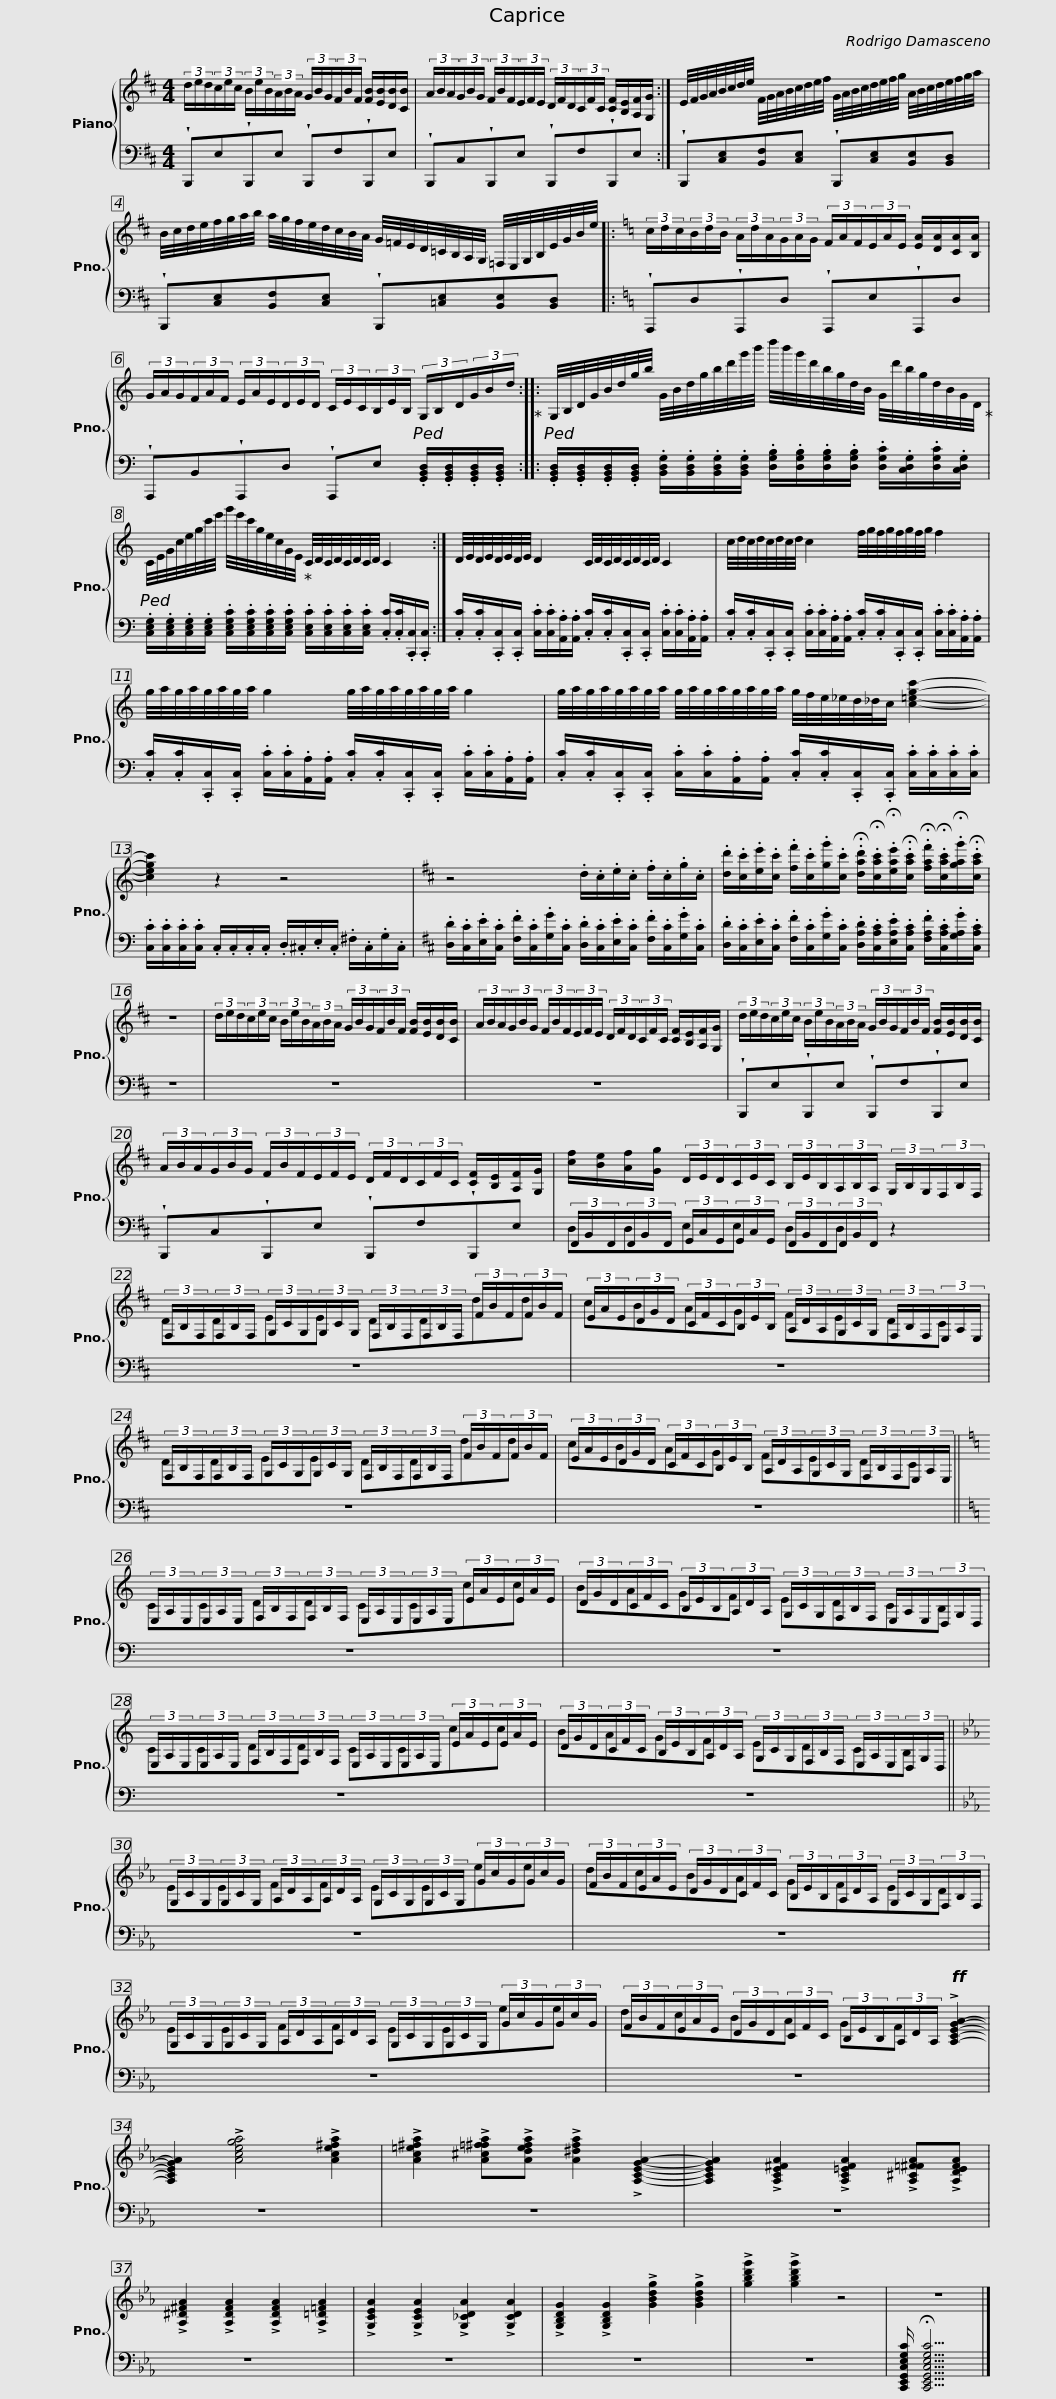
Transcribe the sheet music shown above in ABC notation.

X:1
%%score { ( 1 4 ) | ( 2 3 ) }
L:1/8
M:4/4
I:linebreak $
K:D
V:1 treble
V:4 treble
V:2 bass
V:3 bass
V:1
 (3d/e/d/(3c/e/c/ (3B/e/B/(3A/B/A/ (3G/B/G/(3F/B/F/ [FB]/[EB]/[DB]/[CB]/ | (3A/B/A/(3G/B/G/ (3F/B/F/(3E/F/E/ (3D/F/D/(3C/F/C/ [CF]/[B,E]/[A,F]/[G,G]/ :|$ E/4F/4G/4A/4B/4c/4d/4e/4 F/4G/4A/4B/4c/4d/4e/4f/4 G/4A/4B/4c/4d/4e/4f/4g/4 A/4B/4c/4d/4e/4f/4g/4a/4 |$ B/4c/4d/4e/4f/4g/4a/4b/4 a/4g/4f/4e/4d/4c/4B/4A/4 G/4=F/4E/4D/4=C/4B,/4A,/4G,/4 =F,/4E,/4G,/4B,/4E/4G/4B/4e/4 |:$[K:C] (3c/d/c/(3B/d/B/ (3A/d/A/(3G/A/G/ (3F/A/F/(3E/A/E/ [EA]/[DA]/[CA]/[B,A]/ |$ %5
 (3G/A/G/(3F/A/F/ (3E/A/E/(3D/E/D/ (3C/E/C/(3B,/E/B,/!ped! (3G,/B,/D/(3G/B/d/!ped-up! ::$!ped! G,/4B,/4D/4G/4B/4d/4g/4b/4 G/4B/4d/4g/4b/4d'/4g'/4b'/4 d''/4b'/4g'/4d'/4b/4g/4d/4B/4 G/4d'/4b/4g/4d/4B/4G/4D/4!ped-up! |$!ped! C/4E/4G/4c/4e/4g/4c'/4e'/4 g'/4e'/4c'/4g/4e/4c/4G/4E/4!ped-up! C/4D/4C/4D/4C/4D/4C/4D/4 C2 :|$ D/4E/4D/4E/4D/4E/4D/4E/4 D2 C/4D/4C/4D/4C/4D/4C/4D/4 C2 |$ c/4d/4c/4d/4c/4d/4c/4d/4 c2 f/4g/4f/4g/4f/4g/4f/4g/4 f2 |$ %10
 g/4a/4g/4a/4g/4a/4g/4a/4 g2 g/4a/4g/4a/4g/4a/4g/4a/4 g2 |$ g/4a/4g/4a/4g/4a/4g/4a/4 g/4a/4g/4a/4g/4a/4g/4a/4 g/4f/4e/4_e/4d/4_d/4c/ [c=egc']2- |$ [cegc']2 z2 z4 |[K:D] z4 .d/.c/.e/.c/ .f/.c/.g/.c/ |$ .[dd']/.[cc']/.[ee']/.[cc']/ .[ff']/.[cc']/.[gg']/.[cc']/ .!fermata![dad']/.!fermata![cac']/.!fermata![eae']/.!fermata![cac']/ .!fermata![faf']/.!fermata![cac']/.!fermata![gag']/.!fermata![cac']/ | %15
 z8 | (3d/e/d/(3c/e/c/ (3B/e/B/(3A/B/A/ (3G/B/G/(3F/B/F/ [FB]/[EB]/[DB]/[CB]/ |$ (3A/B/A/(3G/B/G/ (3F/B/F/(3E/F/E/ (3D/F/D/(3C/F/C/ [CF]/[B,E]/[A,F]/[G,G]/ | (3d/e/d/(3c/e/c/ (3B/e/B/(3A/B/A/ (3G/B/G/(3F/B/F/ [FB]/[EB]/[DB]/[CB]/ |$ (3A/B/A/(3G/B/G/ (3F/B/F/(3E/F/E/ (3D/F/D/(3C/F/C/ [CF]/[B,E]/[A,F]/[G,G]/ |$ %20
 [cf]/[Be]/[Af]/[Gg]/ (3D/E/D/(3C/E/C/ (3B,/E/B,/(3A,/B,/A,/ (3G,/B,/G,/(3F,/B,/F,/ |$ (3F,/B,/F,/(3F,/B,/F,/ (3G,/C/G,/(3G,/C/G,/ (3F,/B,/F,/(3F,/B,/F,/ (3F/B/F/(3F/B/F/ |$ (3E/A/E/(3D/G/D/ (3C/F/C/(3B,/E/B,/ (3A,/D/A,/(3G,/C/G,/ (3F,/B,/F,/(3E,/A,/E,/ |$ (3F,/B,/F,/(3F,/B,/F,/ (3G,/C/G,/(3G,/C/G,/ (3F,/B,/F,/(3F,/B,/F,/ (3F/B/F/(3F/B/F/ |$ (3E/A/E/(3D/G/D/ (3C/F/C/(3B,/E/B,/ (3A,/D/A,/(3G,/C/G,/ (3F,/B,/F,/(3E,/A,/E,/ ||$ %25
[K:C] (3E,/A,/E,/(3E,/A,/E,/ (3F,/B,/F,/(3F,/B,/F,/ (3E,/A,/E,/(3E,/A,/E,/ (3E/A/E/(3E/A/E/ |$ (3D/G/D/(3C/F/C/ (3B,/E/B,/(3A,/D/A,/ (3G,/C/G,/(3F,/B,/F,/ (3E,/A,/E,/(3D,/G,/D,/ |$ (3E,/A,/E,/(3E,/A,/E,/ (3F,/B,/F,/(3F,/B,/F,/ (3E,/A,/E,/(3E,/A,/E,/ (3E/A/E/(3E/A/E/ |$ (3D/G/D/(3C/F/C/ (3B,/E/B,/(3A,/D/A,/ (3G,/C/G,/(3F,/B,/F,/ (3E,/A,/E,/(3D,/G,/D,/ ||$[K:Eb] (3G,/C/G,/(3G,/C/G,/ (3A,/D/A,/(3A,/D/A,/ (3G,/C/G,/(3G,/C/G,/ (3G/c/G/(3G/c/G/ |$ %30
 (3F/B/F/(3E/A/E/ (3D/G/D/(3C/F/C/ (3B,/E/B,/(3A,/D/A,/ (3G,/C/G,/(3F,/B,/F,/ |$ (3G,/C/G,/(3G,/C/G,/ (3A,/D/A,/(3A,/D/A,/ (3G,/C/G,/(3G,/C/G,/ (3G/c/G/(3G/c/G/ |$ (3F/B/F/(3E/A/E/ (3D/G/D/(3C/F/C/ (3B,/E/B,/(3A,/D/A,/!ff! !>![A,CEGA]2- | [A,CEGA]2 !>![Acega]4 !>![Ace^fa]2 | !>![Ac=e^fa]2 !>![A^c=f^fa]!>![Adefa] !>![A^dfa]2 !>![A,CEGA]2- |$ %35
 [A,CEGA]2 !>![A,CE^FA]2 !>![A,C=EFA]2 !>![A,^C=F^FA]!>![A,DEFA] | !>![A,^D^FA]2 !>![A,DFA]2 !>![A,DFA]2 !>![A,=D=FA]2 | !>![G,CEA]2 !>![G,CEA]2 !>![G,_CDA]2 !>![G,CDA]2 | !>![G,B,DG]2 !>![G,B,DG]2 !>![GBdg]2 !>![GBdg]2 | !>![gbd'g']2 !>![gbd'g']2 z4 | %40
 z8 |] %41
V:2
 !wedge!B,,,E,!wedge!B,,,E, !wedge!B,,,F,!wedge!B,,,E, | !wedge!B,,,C,!wedge!B,,,E, !wedge!B,,,F,!wedge!B,,,E, :|$ !wedge!B,,,[C,E,][B,,F,][C,E,] !wedge!B,,,[C,E,][B,,E,][B,,D,] |$ !wedge!B,,,[C,E,][B,,F,][C,E,] !wedge!B,,,[=C,E,][B,,E,][B,,D,] |:$[K:C] !wedge!A,,,D,!wedge!A,,,D, !wedge!A,,,E,!wedge!A,,,D, |$ %5
 !wedge!A,,,B,,!wedge!A,,,D, !wedge!A,,,E, .[G,,B,,D,]/.[G,,B,,D,]/.[G,,B,,D,]/.[G,,B,,D,]/ ::$ .[G,,B,,D,]/.[G,,B,,D,]/.[G,,B,,D,]/.[G,,B,,D,]/ .[B,,D,G,]/.[B,,D,G,]/.[B,,D,G,]/.[B,,D,G,]/ .[D,G,B,]/.[D,G,B,]/.[D,G,B,]/.[D,G,B,]/ .[D,G,C]/.[C,D,G,]/.[D,G,C]/.[C,D,G,]/ |$ .[C,E,G,]/.[C,E,G,]/.[C,E,G,]/.[C,E,G,]/ .[C,E,G,C]/.[C,E,G,C]/.[C,E,G,C]/.[C,E,G,C]/ .[C,E,C]/.[C,E,C]/.[C,E,C]/.[C,E,C]/ .[C,C]/.[C,C]/.[C,,C,]/.[C,,C,]/ :|$ .[C,C]/.[C,C]/.[C,,C,]/.[C,,C,]/ .[C,C]/.[C,C]/.[A,,A,]/.[A,,A,]/ .[C,C]/.[C,C]/.[C,,C,]/.[C,,C,]/ .[C,C]/.[C,C]/.[A,,A,]/.[A,,A,]/ |$ .[C,C]/.[C,C]/.[C,,C,]/.[C,,C,]/ .[C,C]/.[C,C]/.[A,,A,]/.[A,,A,]/ .[C,C]/.[C,C]/.[C,,C,]/.[C,,C,]/ .[C,C]/.[C,C]/.[A,,A,]/.[A,,A,]/ |$ %10
 .[C,C]/.[C,C]/.[C,,C,]/.[C,,C,]/ .[C,C]/.[C,C]/.[A,,A,]/.[A,,A,]/ .[C,C]/.[C,C]/.[C,,C,]/.[C,,C,]/ .[C,C]/.[C,C]/.[A,,A,]/.[A,,A,]/ |$ .[C,C]/.[C,C]/.[C,,C,]/.[C,,C,]/ .[C,C]/.[C,C]/.[A,,A,]/.[A,,A,]/ .[C,C]/.[C,C]/.[C,,C,]/.[C,,C,]/ .[C,C]/.[C,C]/.[C,C]/.[C,C]/ |$ .[C,C]/.[C,C]/.[C,C]/.[C,C]/ .C,/.C,/.C,/.C,/ .D,/.^C,/.E,/.C,/ .^F,/.C,/.G,/.C,/ |[K:D] .[D,D]/.[C,C]/.[E,E]/.[C,C]/ .[F,F]/.[C,C]/.[G,G]/.[C,C]/ .[D,D]/.[C,C]/.[E,E]/.[C,C]/ .[F,F]/.[C,C]/.[G,G]/.[C,C]/ |$ .[D,D]/.[C,C]/.[E,E]/.[C,C]/ .[F,F]/.[C,C]/.[G,G]/.[C,C]/ .[D,A,D]/.[C,A,C]/.[E,A,E]/.[C,A,C]/ .[F,A,F]/.[C,A,C]/.[G,A,G]/.[C,A,C]/ | %15
 z8 | z8 |$ z8 | !wedge!B,,,E,!wedge!B,,,E, !wedge!B,,,F,!wedge!B,,,E, |$ !wedge!B,,,C,!wedge!B,,,E, !wedge!B,,,F,!wedge!B,,,E, |$ %20
 (3F,,/B,,/F,,/(3F,,/B,,/F,,/ (3G,,/C,/G,,/(3G,,/C,/G,,/ (3F,,/B,,/F,,/(3F,,/B,,/F,,/ z2 |$ z8 |$ z8 |$ z8 |$ z8 ||$ %25
[K:C] z8 |$ z8 |$ z8 |$ z8 ||$[K:Eb] z8 |$ %30
 z8 |$ z8 |$ z8 | z8 | z8 |$ %35
 z8 | z8 | z8 | z8 | z8 | %40
 [C,,E,,G,,C,E,G,C]/ !fermata![C,,E,,G,,C,E,G,C]15/2 |] %41
V:3
 x8 | x8 :|$ x8 |$ x8 |:$[K:C] x8 |$ %5
 x8 ::$ x8 |$ x8 :|$ x8 |$ x8 |$ %10
 x8 |$ x8 |$ x8 |[K:D] x8 |$ x8 | %15
 x8 | x8 |$ x8 | x8 |$ x8 |$ %20
 D,D,E,E, D,D, x2 |$ x8 |$ x8 |$ x8 |$ x8 ||$ %25
[K:C] x8 |$ x8 |$ x8 |$ x8 ||$[K:Eb] x8 |$ %30
 x8 |$ x8 |$ x8 | x8 | x8 |$ %35
 x8 | x8 | x8 | x8 | x8 | %40
 x8 |] %41
V:4
 x8 | x8 :|$ x8 |$ x8 |:$[K:C] x8 |$ %5
 x8 ::$ x8 |$ x8 :|$ x8 |$ x8 |$ %10
 x8 |$ x8 |$ x8 |[K:D] x8 |$ x8 | %15
 x8 | x8 |$ x8 | x8 |$ x8 |$ %20
 x8 |$ DDEE DDdd |$ cBAG FEDC |$ DDEE DDdd |$ cBAG FEDC ||$ %25
[K:C] CCDD CCcc |$ BAGF EDCB, |$ CCDD CCcc |$ BAGF EDCB, ||$[K:Eb] EEFF EEee |$ %30
 dcBA GFED |$ EEFF EEee |$ dcBA GF x2 | x8 | x8 |$ %35
 x8 | x8 | x8 | x8 | x8 | %40
 x8 |] %41
